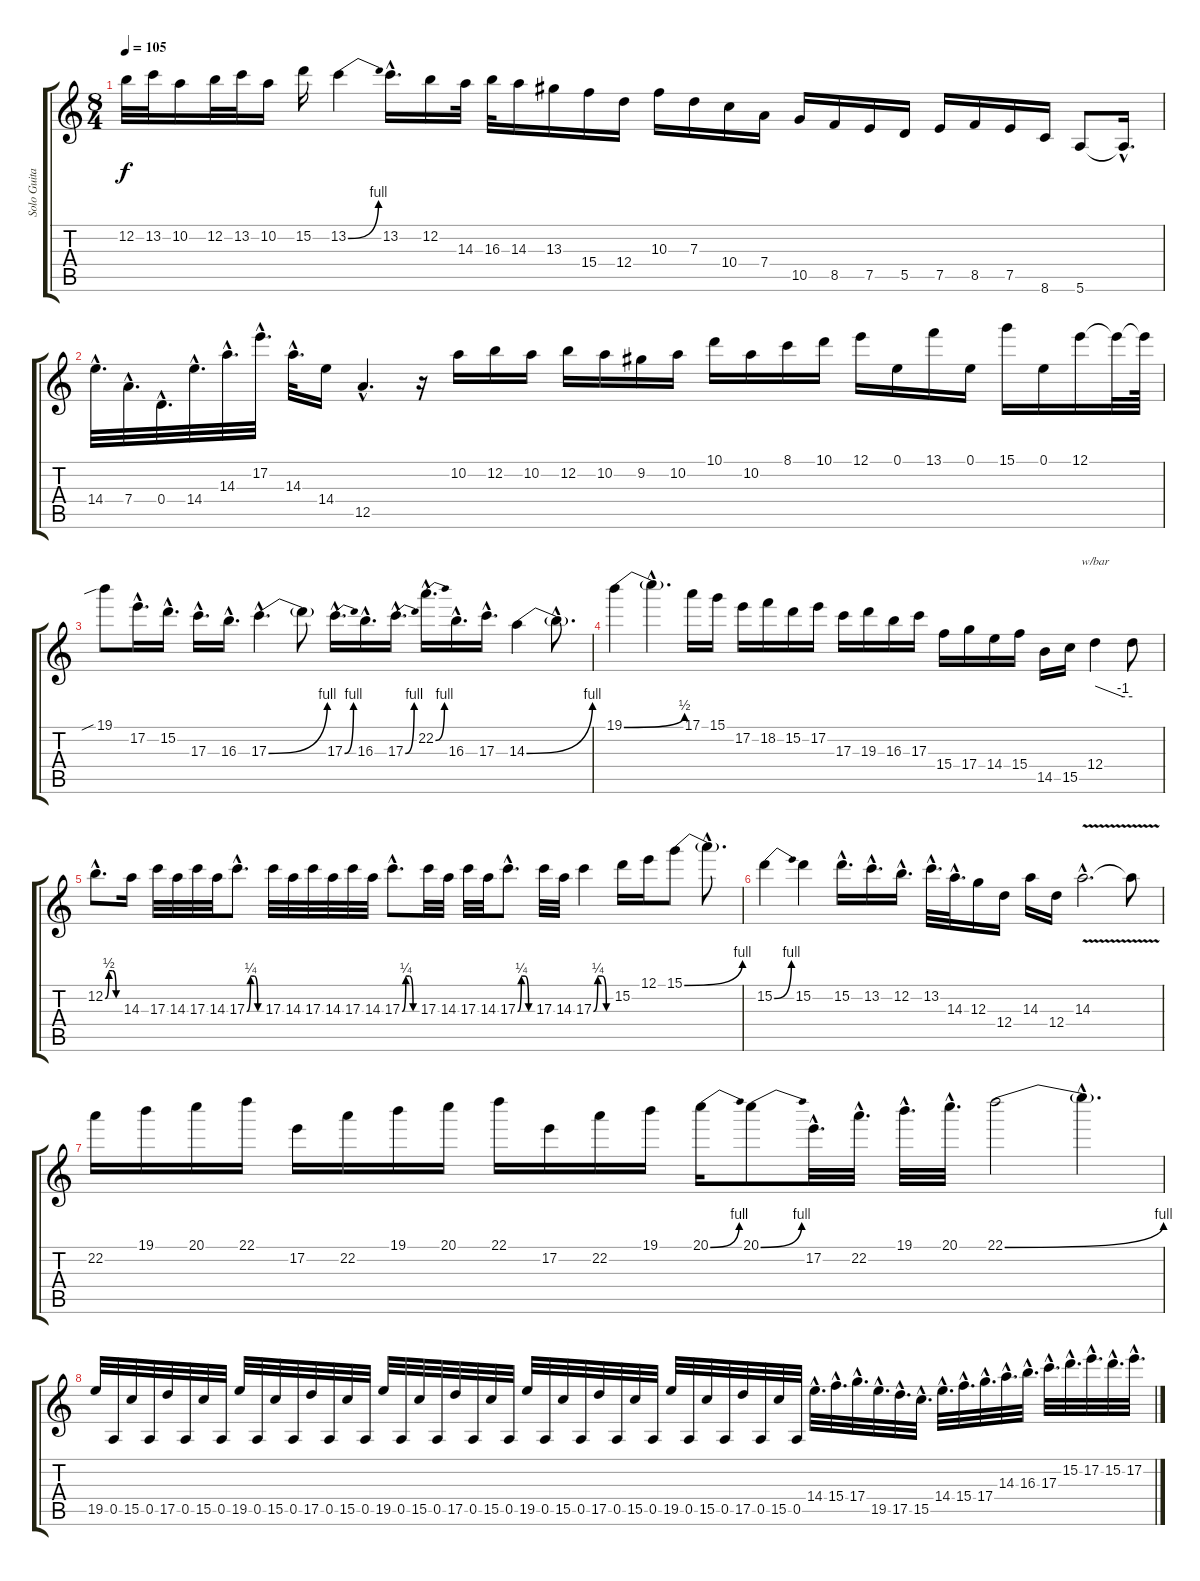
\track ("Solo Guitar" "Solo Guita") {instrument overdrivenguitar}
\staff {score tabs}
\tuning (E4 B3 G3 D3 A2 E2) {hide}
\ts (8 4)
\tempo 105
\clef g2
\ks c
12.2.32{dy f} 13.2.32 10.2.16 12.2.32 13.2.32 10.2.16 15.2.16 13.2{be (bend 0 0 60 4)}.4 13.2{hac}.16{d} 12.2.16 14.3.32 16.3.32 14.3.16 13.3.16 15.4.16 12.4.16 10.3.16 7.3.16 10.4.16 7.4.16 10.5.16 8.5.16 7.5.16 5.5.16 7.5.16 8.5.16 7.5.16 8.6.16 5.6.8 5.6{hac t}.16{d} |
14.4{hac}.32{d} 7.4{hac}.32{d} 0.4{hac}.32{d} 14.4{hac}.32{d} 14.3{hac}.32{d} 17.2{hac}.32{d} 14.3{hac}.32{d} 14.4.16 12.5{hac}.4{d} r.16 10.2.16 12.2.16 10.2.16 12.2.16 10.2.16 9.2.16 10.2.16 10.1.16 10.2.16 8.1.16 10.1.16 12.1.16 0.1.16 13.1.16 0.1.16 15.1.16 0.1.16 12.1.16 12.1{t}.32 12.1{t}.64 |
19.1{sib}.8 17.2{hac}.16{d} 15.2{hac}.16{d} 17.3{hac}.16{d} 16.3{hac}.16{d} 17.3{be (bend 0 0 60 4) hac}.4{d} 17.3{t}.8 17.3{be (bend 0 0 60 4) hac}.16{d} 16.3{hac}.16{d} 17.3{be (bend 0 0 60 4) hac}.16{d} 22.2{be (bend 0 0 60 4) hac}.16{d} 16.3{hac}.16{d} 17.3{hac}.16{d} 14.3{be (bend 0 0 60 4)}.4 14.3{hac t}.8{d} |
19.1{be (bend 0 0 60 2)}.4 19.1{hac t}.4{d} 17.1.16 15.1.16 17.2.16 18.2.16 15.2.16 17.2.16 17.3.16 19.3.16 16.3.16 17.3.16 15.4.16 17.4.16 14.4.16 15.4.16 14.5.16 15.5.16 12.4.4{tbe (custom default 0 0 45 -4 60 -4)} 12.4{t}.8 |
12.2{be (custom 0 0 15 2 30 2 45 0 60 0) hac}.8{d} 14.3.16 17.3.32 14.3.32 17.3.32 14.3.32 17.3{be (custom 0 0 15 1 30 1 45 0 60 0) hac}.8{d} 17.3.32 14.3.32 17.3.32 14.3.32 17.3.32 14.3.32 17.3{be (custom 0 0 15 1 30 1 45 0 60 0) hac}.8{d} 17.3.32 14.3.32 17.3.32 14.3.32 17.3{be (custom 0 0 15 1 30 1 45 0 60 0) hac}.8{d} 17.3.32 14.3.32 17.3{be (custom 0 0 15 1 30 1 45 0 60 0)}.4 15.2.16 12.1.16 15.1{be (bend 0 0 60 4)}.8 15.1{hac t}.8{d} |
15.2{be (bend 0 0 60 4)}.4 15.2.4 15.2{hac}.16{d} 13.2{hac}.16{d} 12.2{hac}.16{d} 13.2{hac}.32{d} 14.3{hac}.32{d} 12.3.16 12.4.16 14.3.16 12.4.16 14.3{v hac}.2{d} 14.3{t}.8 |
22.2.16 19.1.16 20.1.16 22.1.16 17.2.16 22.2.16 19.1.16 20.1.16 22.1.16 17.2.16 22.2.16 19.1.16 20.1{be (bend 0 0 60 4)}.16 20.1{be (bend 0 0 60 4)}.8 17.2{hac}.32{d} 22.2{hac}.32{d} 19.1{hac}.32{d} 20.1{hac}.32{d} 22.1{be (bend 0 0 60 4)}.2 22.1{hac t}.4{d} |
19.5.32 0.5.32 15.5.32 0.5.32 17.5.32 0.5.32 15.5.32 0.5.32 19.5.32 0.5.32 15.5.32 0.5.32 17.5.32 0.5.32 15.5.32 0.5.32 19.5.32 0.5.32 15.5.32 0.5.32 17.5.32 0.5.32 15.5.32 0.5.32 19.5.32 0.5.32 15.5.32 0.5.32 17.5.32 0.5.32 15.5.32 0.5.32 19.5.32 0.5.32 15.5.32 0.5.32 17.5.32 0.5.32 15.5.32 0.5.32 14.4{hac}.32{d} 15.4{hac}.32{d} 17.4{hac}.32{d} 19.5{hac}.32{d} 17.5{hac}.32{d} 15.5{hac}.32{d} 14.4{hac}.32{d} 15.4{hac}.32{d} 17.4{hac}.32{d} 14.3{hac}.32{d} 16.3{hac}.32{d} 17.3{hac}.32{d} 15.2{hac}.32{d} 17.2{hac}.32{d} 15.2{hac}.32{d} 17.2{hac}.32{d}
